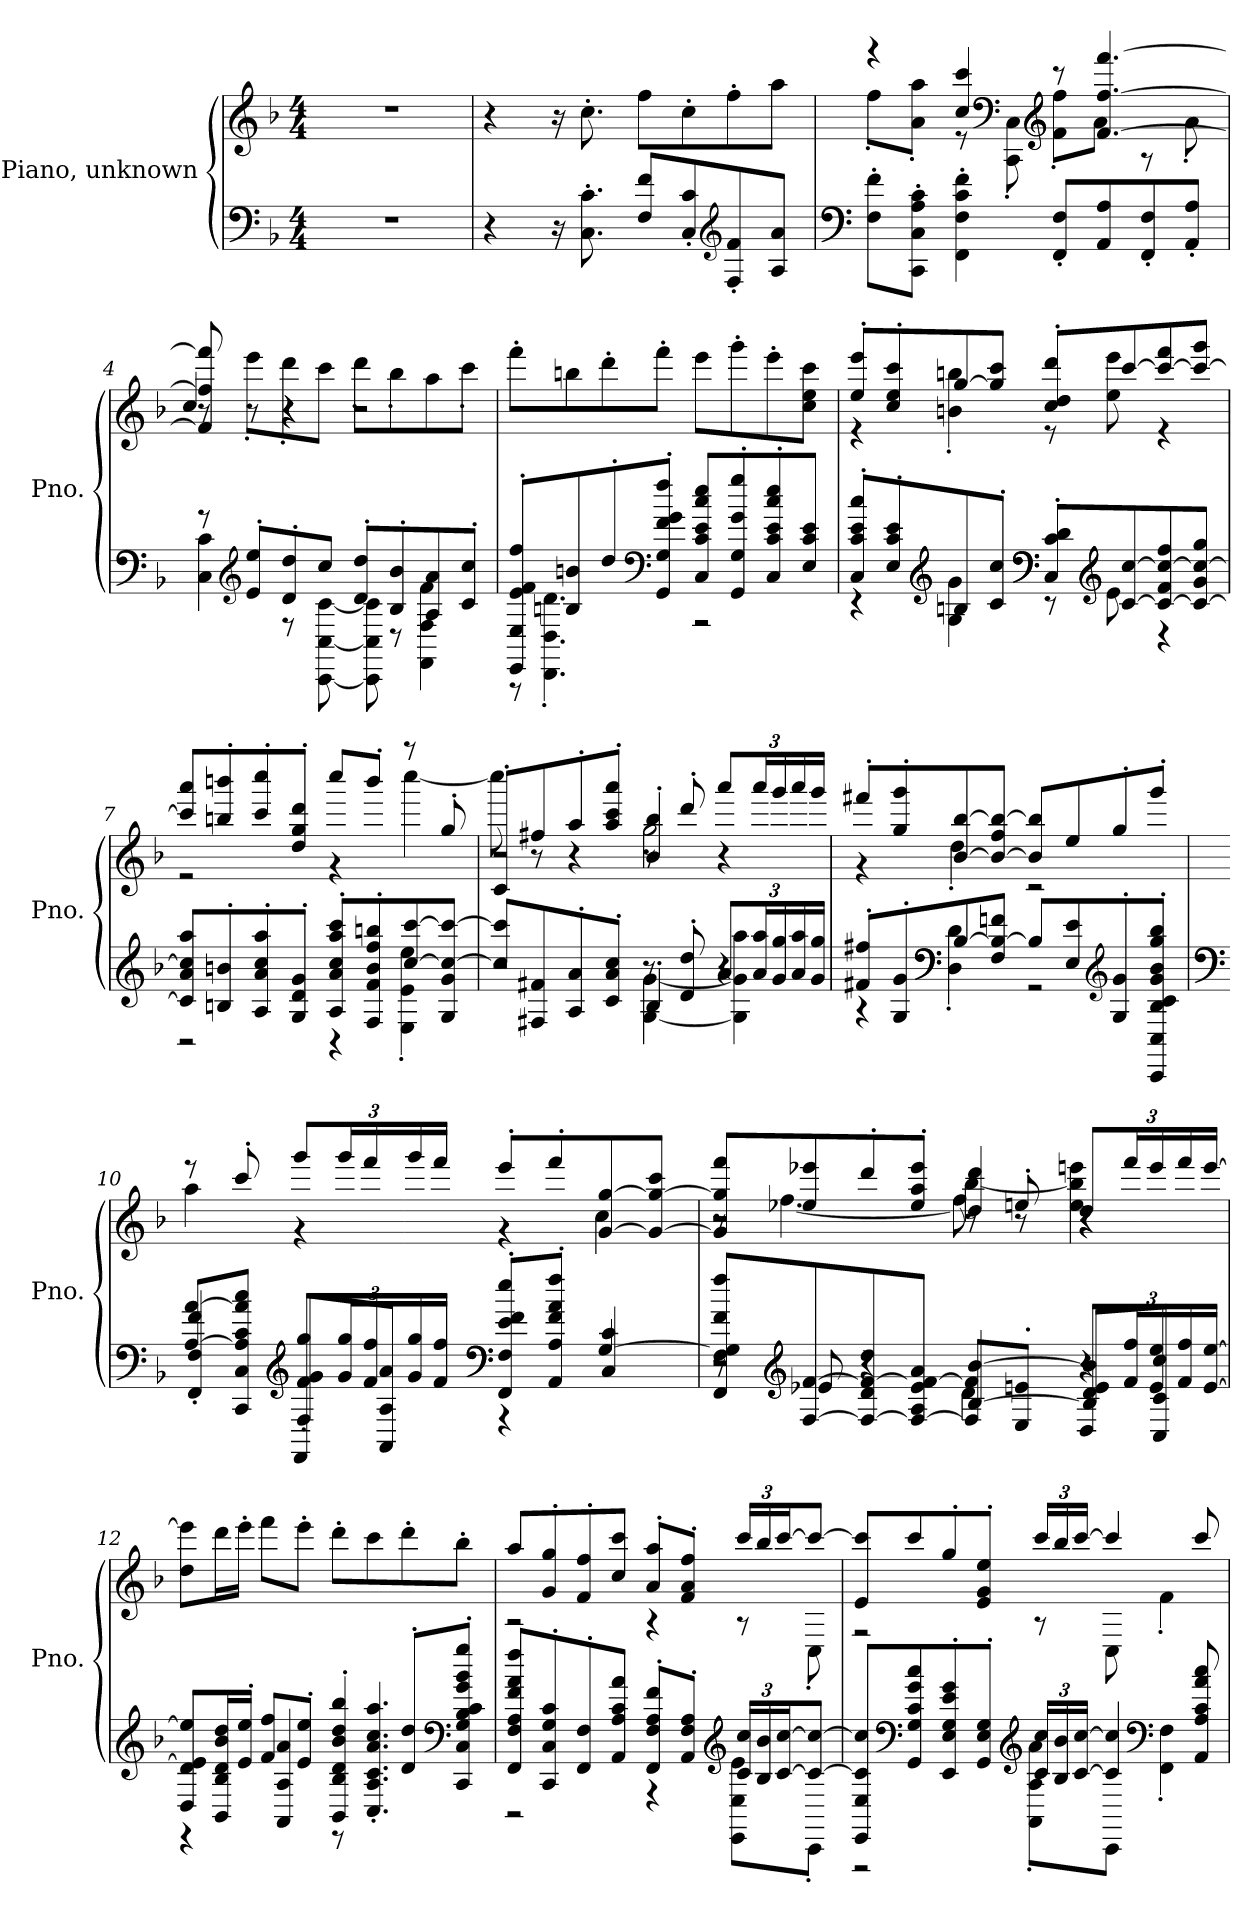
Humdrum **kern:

**kern	**kern
*part1	*part1
*staff2	*staff1
*I"Piano, unknown	*
*I'Pno.	*
*clefF4	*clefG2
*k[b-]	*k[b-]
*M4/4	*M4/4
*MM120	*MM120
=1	=1
1r	1r
=2	=2
4r	4r
16r	16r
8.C\' 8.c\'	8.cc'\
8F/ 8f/L	8ff\L
8C/' 8c/'	8cc'\
*clefG2	*
8F/' 8f/'	8ff'\
8A/ 8a/J	8aa\J
=3	=3
*clefF4	*
*	*^
8F\' 8f\'L	4r	8ff'\L
8CC\' 8C\' 8A\' 8c\'J	.	8a\' 8aa\'J
4FF\' 4F\' 4c\' 4f\'	4cc/ 4ccc/	8r
*	*clefF4	*
.	.	8CC\' 8C\'
*	*clefG2	*
8FF/' 8F/'L	8r	8f\' 8ff\'L
8AA/ 8A/	[4.f/ [4.ff/ [4.fff/	8a\J
8FF/' 8F/'	.	8r
8AA/' 8A/'J	.	8a'\
=4	=4	=4
*^	*	*^
8r	4C\ 4c\	8f/] 8ff/] 8fff/]	8r	4cc/
*clefG2	*	*	*	*
8e/' 8ee/'L	.	8r	8eee'\L	.
8d/' 8dd/'	8r	4r	8ddd'\	4r
8cc/J	[8CC\ [8C\ [8c\	.	8ccc\J	.
8d/' 8dd/'L	8CC\] 8C\] 8c\]	2r	8ddd'\L	2r
8B-/' 8b-/'	8r	.	8bb-'\	.
8A/ 8a/	4FF\ 4F\ 4f\	.	8aa\	.
8c/' 8cc/'J	.	.	8ccc'\J	.
*	*	*v	*v	*v
!!LO:LB:g=z
=5	=5	=5
8EE/' 8E/' 8e/' 8f/' 8ff/'L	8r	8fff'\L
8Bn/ 8bn/	4.DD\' 4.D\' 4.d\'	8bbn\
8dd'/	.	8ddd'\
*clefF4	*	*
8GG/' 8G/' 8f/' 8g/' 8ff/'J	.	8fff'\J
8C/ 8c/ 8e/ 8cc/ 8ee/L	2r	8eee\L
8GG/' 8G/' 8g/' 8gg/'	.	8ggg'\
8C/' 8c/' 8e/' 8cc/' 8ee/'	.	8eee'\
8E/ 8c/ 8e/J	.	8cc\ 8ee\ 8ccc\J
=6	=6	=6
*	*	*^
8C/' 8c/' 8e/' 8cc/'L	4r	8ee/' 8eee/'L	4r
8E/' 8c/' 8e/'	.	8cc/' 8ee/' 8ccc/'	.
*clefG2	*	*	*
8Bn/	4G\ 4g\	[8gg/	4bn\' 4bbn\'
8c/' 8cc/'J	.	8gg/] 8ccc/J	.
*clefF4	*	*	*
8C/' 8c/' 8d/'L	8r	8cc/' 8dd/' 8ddd/'L	8r
*clefG2	*	*	*
[8c/ [8cc/	8e\	[8ccc/	8ee\ 8eee\
8c/_ 8f/ 8cc/_ 8ff/	4r	8ccc/_ 8fff/	4r
8c/_ 8g/ 8cc/_ 8gg/J	.	8ccc/_ 8ggg/J	.
!!LO:LB:g=z	!!
=7	=7	=7	=7
8c/] 8a/ 8cc/] 8aa/L	2r	8ccc/] 8aaa/L	2r
8Bn/' 8bn/'	.	8bbn/' 8bbbn/'	.
8A/' 8a/' 8cc/' 8aa/'	.	8ccc/' 8cccc/'	.
8G/' 8d/' 8g/'J	.	8dd/' 8gg/' 8ddd/'J	.
8A/' 8a/' 8cc/' 8aa/' 8ccc/'L	4r	8cccc/L	4r
8F/' 8f/' 8b/' 8ff/' 8bbn/'	.	8bbb'/J	.
[8cc/ [8ccc/	4E\' 4e\' 4ee\'	8r	[4cccc\
8G/ 8g/ 8cc/_ 8ccc/_J	.	8gg'/	.
=8	=8	=8	=8
*	*^	*	*^
8cc/] 8ccc/]L	2r	2r	8c'/L	8cccc\]	2r
8F#X/ 8f#X/	.	.	8ff#X/	8r	.
8A/' 8a/'	.	.	8aa'/	4r	.
8c/' 8a/' 8cc/'J	.	.	8aa/' 8ccc/' 8aaa/'J	.	.
8r	[4G\ [4g\	4B-'/	8r	2gg\	4b-/' 4bb-/'
8d/' 8dd/'	.	.	8ddd'/	.	.
*Xbrackettup	*	*	*Xbrackettup	*	*
12a/L	4G\] 4g\] 4aa\	4r	12aaa/L	.	4r
24a/ 24aa/L	.	.	24aaa/L	.	.
24g/ 24gg/	.	.	24ggg/	.	.
24a/ 24aa/	.	.	24aaa/	.	.
24g/ 24gg/JJ	.	.	24ggg/JJ	.	.
*	*v	*v	*	*	*
*	*	*	*v	*v
!!LO:LB:g=z
=9	=9	=9	=9
8f#X/' 8ff#X/'L	4r	8fff#X'/L	4r
8G/' 8g/'	.	8gg/' 8ggg/'	.
*clefF4	*	*	*
[8B-/	4D\' 4d\'	[8b-/ [8bb-/	4dd'\
8F/ 8B-/_ 8fn/J	.	8b-/_ 8ff/ 8bb-/_J	.
8B-/L]	2r	8b-/] 8bb-/]L	2r
8E/ 8e/	.	8ee/	.
*clefG2	*	*	*
8G/' 8g/'	.	8gg'/	.
8CC/' 8C/' 8B-/' 8c/' 8g/' 8b-/' 8gg/' 8bb-/'J	.	8ggg'/J	.
=10	=10	=10	=10
*clefF4	*	*	*
[8A/ [8a/L	4FF/' 4F/' 4f/'	8r	4aa\
8CC/ 8C/ 8A/] 8c/ 8a/] 8cc/J	.	8ccc'/	.
*clefG2	*	*	*
12FF/L	8F/' 8f/' 8g/' 8gg/'L	12ggg/L	4r
24g/ 24gg/L	.	24ggg/L	.
24f/ 24ff/	8AA/ 8A/ 8a/J	24fff/	.
24g/ 24gg/	.	24ggg/	.
24f/ 24ff/JJ	.	24fff/JJ	.
*clefF4	*	*	*
8FF/' 8F/' 8e/' 8f/' 8ee/'L	4r	8eee'/L	4r
8AA/' 8A/' 8f/' 8a/' 8ff/'J	.	8fff'/	.
[4G/	4C/ 4c/	[8g/ [8gg/	4cc\
.	.	8g/_ 8gg/_ 8ccc/J	.
!!LO:LB:g=z
=11	=11	=11	=11
*	*^	*^	*^
8FF/ 8F/ 8G/] 8f/ 8ff/L	2r	8r	8g/] 8gg/] 8fff/L	2r	2r	8r
*clefG2	*	*	*	*	*	*
[8F/ [8f/	.	8e-X/	8ee-X/ 8eee-X/	.	.	[4.ff\
8F/_ 8d/ 8f/_ 8dd/	.	4r	8ddd'/	.	.	.
8F/_ 8A/ 8e-/ 8f/_ 8a/J	.	.	8ee-/' 8aa/' 8eee-/'J	.	.	.
8F/] 8f/]L	4d\	[4B-/ [4b-/	8r	[4bb-\	4dd/ 4ddd/	8ff\]
8E/' 8en/'J	.	.	8een'/	.	.	8r
12D/L	4r	8B-/] 8d/ 8e/ 8b-/]L	12dd/L	4ee\ 4bb-\] 4eeen\	4r	4r
24f/ 24ff/L	.	.	24fff/L	.	.	.
24e/ 24ee/	.	8C/ 8c/ 8cc/J	24eee/	.	.	.
24f/ 24ff/	.	.	24fff/	.	.	.
[24e/ [24ee/JJ	.	.	[24eee/JJ	.	.	.
*	*v	*v	*	*	*	*
*	*	*v	*v	*v	*v
=12	=12	=12
8D/ 8d/ 8e/] 8ee/]L	4r	8dd\ 8eee\]L
16BB-/ 16B-/ 16d/ 16b-/ 16dd/L	.	16ddd\L
16e/' 16ee/'JJ	.	16eee'\JJ
8f/ 8ff/L	4AA/ 4A/ 4a/	8fff\L
8e/' 8ee/'J	.	8eee'\J
4BB-/' 4B-/' 4d/' 4b-/' 4dd/' 4bb-/'	8r	8ddd'\L
.	4.C/' 4.A/' 4.c/' 4.a/' 4.cc/' 4.aa/'	8ccc\
8d/' 8dd/'L	.	8ddd'\
*clefF4	*	*
8CC/' 8C/' 8G/' 8B-/' 8c/' 8g/' 8b-/' 8gg/'J	.	8bb-'\J
!!LO:LB:g=z
=13	=13	=13
*	*	*^
8FF/ 8F/ 8A/ 8f/ 8a/ 8ff/L	2r	8aa/L	2r
8CC/' 8C/' 8G/' 8c/'	.	8g/' 8gg/'	.
8FF/' 8F/'	.	8f/' 8ff/'	.
8AA/ 8A/ 8c/ 8a/J	.	8cc/ 8ccc/J	.
8FF/' 8F/' 8A/' 8f/'L	4r	8a/' 8aa/'L	4r
8AA/' 8F/' 8A/'J	.	8f/' 8a/' 8ff/'J	.
*clefG2	*	*	*
24c/ 24cc/LL	8EE\ 8E\ 8e\L	24ccc/LL	8r
24B-/ 24b-/	.	24bb-/	.
[24c/ [24cc/J	.	[24ccc/J	.
8c/_ 8cc/_J	8CC'\J	8ccc/J_	8C'\
=14	=14	=14	=14
8EE/ 8E/ 8c/] 8cc/]L	2r	8e/ 8ccc/]L	2r
*clefF4	*	*	*
8GG/ 8G/ 8c/ 8g/ 8cc/	.	8ccc/	.
8EE/' 8E/' 8G/' 8e/' 8g/'	.	8gg'/	.
8GG/' 8E/' 8G/'J	.	8e/' 8g/' 8ee/'J	.
*clefG2	*	*	*
24c/ 24cc/LL	8AA\' 8A\' 8a\'L	24ccc/LL	8r
24B-/ 24b-/	.	24bb-/	.
[24c/ [24cc/JJ	.	[24ccc/JJ	.
4c/] 4cc/]	8CC\J	4ccc/]	8C\
*clefF4	*	*	*
.	4FF\' 4F\'	.	4f'\
8AA/ 8A/ 8c/ 8a/ 8cc/	.	8ccc/	.
*v	*v	*	*
*	*v	*v
=	=
*-	*-
